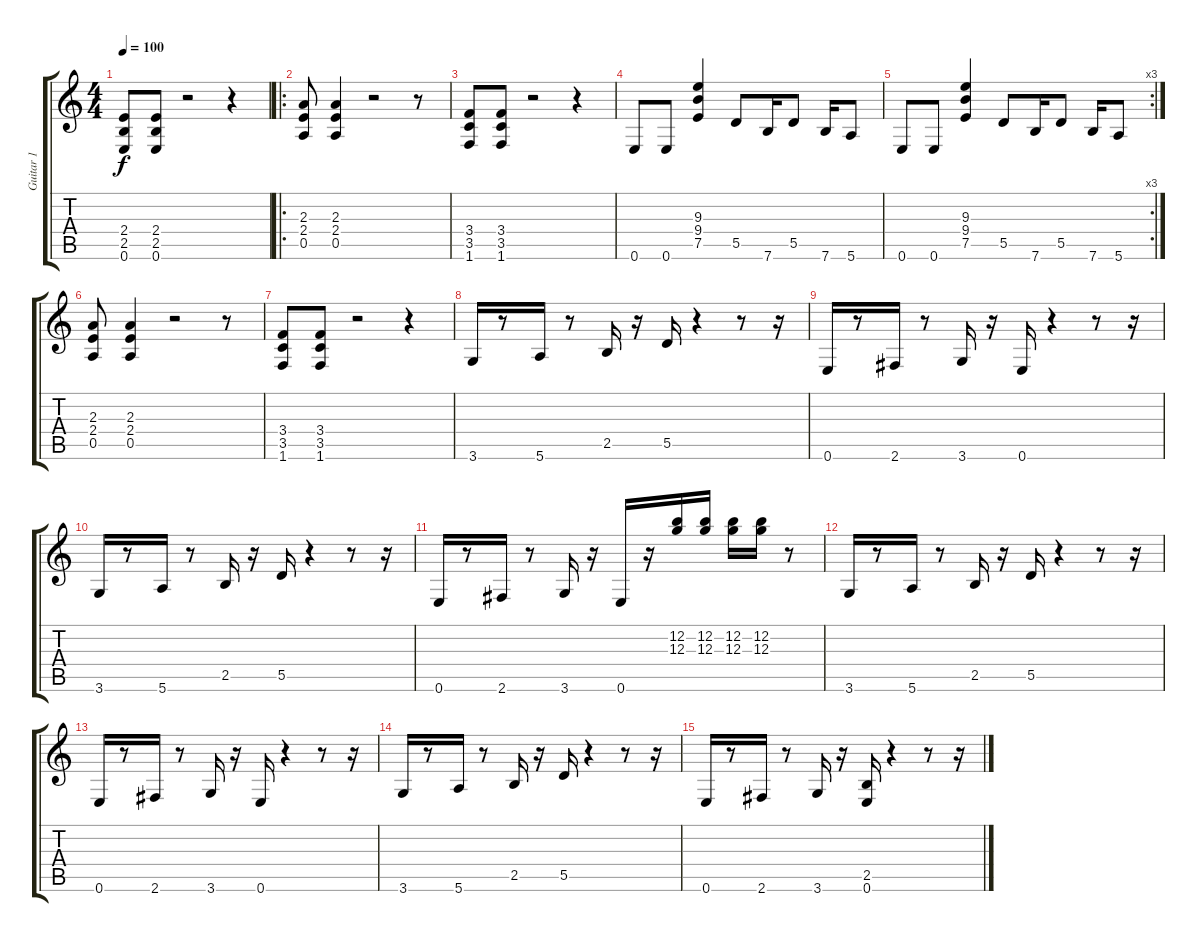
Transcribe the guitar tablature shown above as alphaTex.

\track ("Guitar 1" "Guitar 1") {instrument overdrivenguitar}
\staff {score tabs}
\tuning (E4 B3 G3 D3 A2 E2) {hide}
\ts (4 4)
\tempo 100
\clef g2
\ks c
(2.4 2.5 0.6).8{dy f} (2.4 2.5 0.6).8 r.2 r.4 |
\ro
(2.3 2.4 0.5).8 (2.3 2.4 0.5).4 r.2 r.8 |
(3.4 3.5 1.6).8 (3.4 3.5 1.6).8 r.2 r.4 |
0.6.8 0.6.8 (9.3 9.4 7.5).4 5.5.8 7.6.16 5.5.8 7.6.16 5.6.8 |
\rc 3
0.6.8 0.6.8 (9.3 9.4 7.5).4 5.5.8 7.6.16 5.5.8 7.6.16 5.6.8 |
(2.3 2.4 0.5).8 (2.3 2.4 0.5).4 r.2 r.8 |
(3.4 3.5 1.6).8 (3.4 3.5 1.6).8 r.2 r.4 |
3.6.16 r.8 5.6.16 r.8 2.5.16 r.16 5.5.16 r.4 r.8 r.16 |
0.6.16 r.8 2.6.16 r.8 3.6.16 r.16 0.6.16 r.4 r.8 r.16 |
3.6.16 r.8 5.6.16 r.8 2.5.16 r.16 5.5.16 r.4 r.8 r.16 |
0.6.16 r.8 2.6.16 r.8 3.6.16 r.16 0.6.16 r.16 (12.2 12.3).16 (12.2 12.3).16 (12.2 12.3).16 (12.2 12.3).16 r.8 |
3.6.16 r.8 5.6.16 r.8 2.5.16 r.16 5.5.16 r.4 r.8 r.16 |
0.6.16 r.8 2.6.16 r.8 3.6.16 r.16 0.6.16 r.4 r.8 r.16 |
3.6.16 r.8 5.6.16 r.8 2.5.16 r.16 5.5.16 r.4 r.8 r.16 |
0.6.16 r.8 2.6.16 r.8 3.6.16 r.16 (2.5 0.6).16 r.4 r.8 r.16
